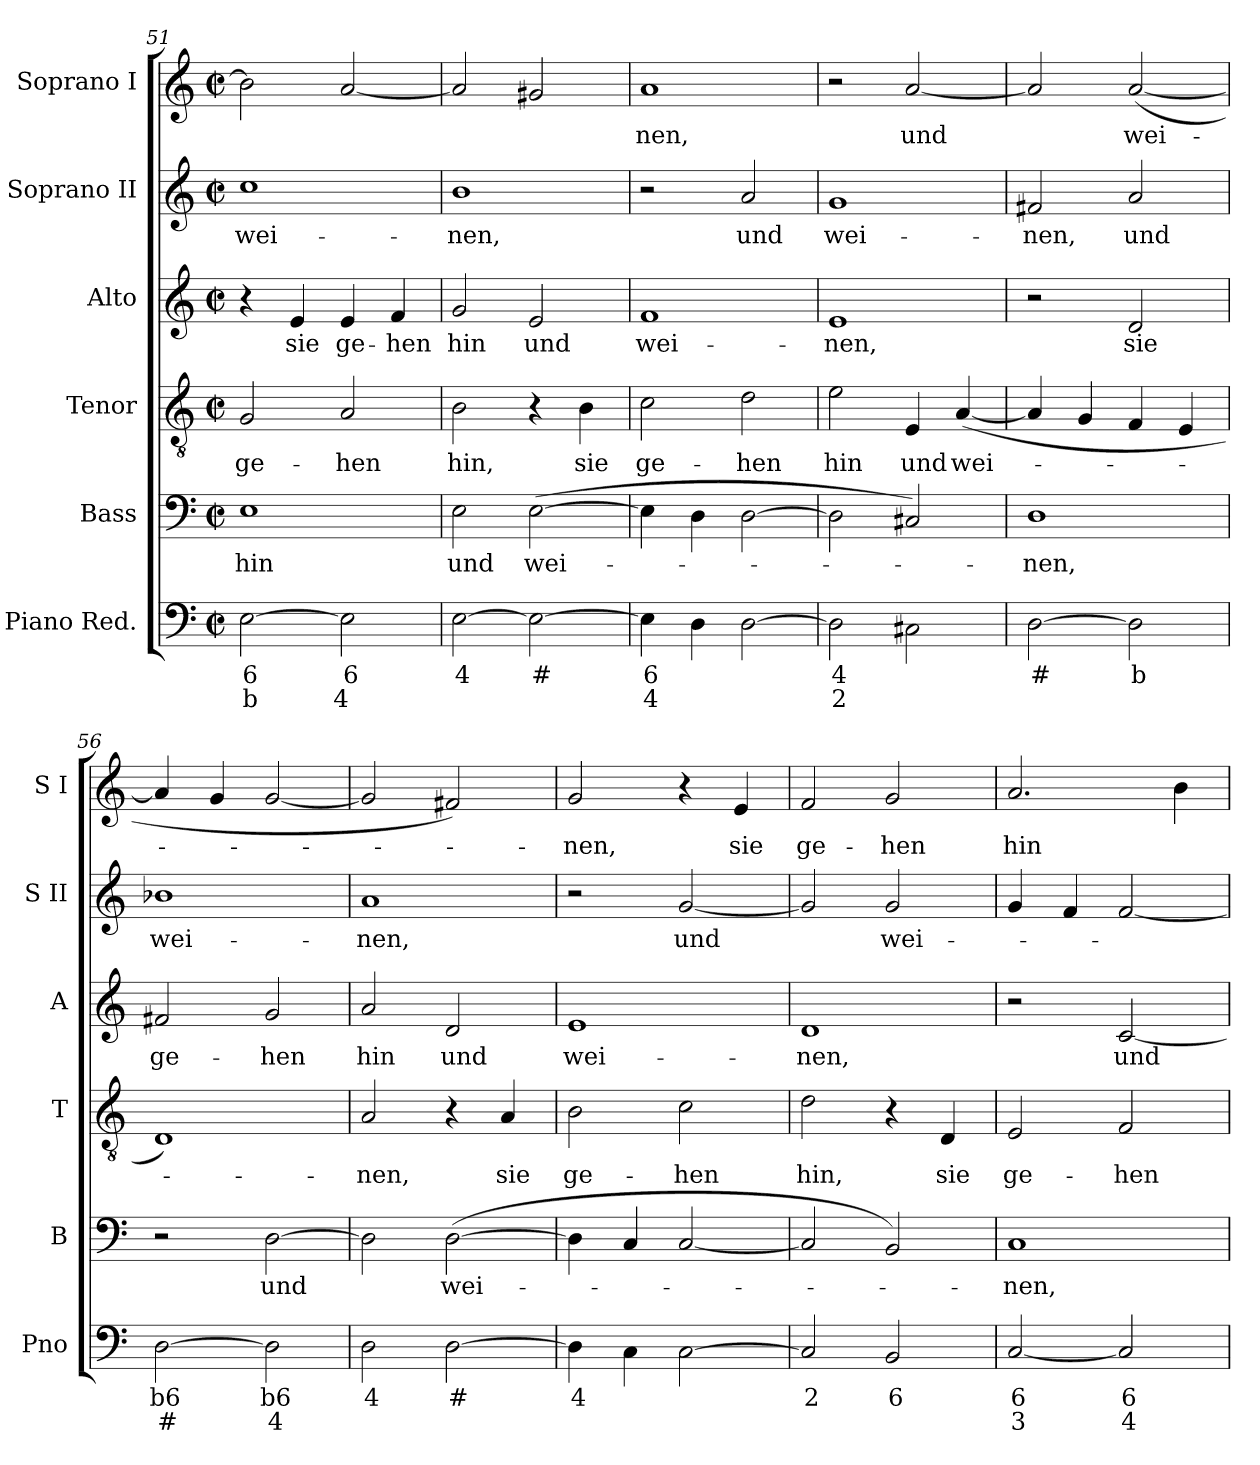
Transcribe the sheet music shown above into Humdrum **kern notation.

**kern	**text	**text	**kern	**text	**kern	**text	**kern	**text	**kern	**text	**kern	**text
*part6	*part6	*part6	*part5	*part5	*part4	*part4	*part3	*part3	*part2	*part2	*part1	*part1
*staff6	*staff6	*staff6	*staff5	*staff5	*staff4	*staff4	*staff3	*staff3	*staff2	*staff2	*staff1	*staff1
*I"Piano Red.	*	*	*I"Bass	*	*I"Tenor	*	*I"Alto	*	*I"Soprano II	*	*I"Soprano I	*
*I'Pno	*	*	*I'B	*	*I'T	*	*I'A	*	*I'S II	*	*I'S I	*
*clefF4	*	*	*clefF4	*	*clefGv2	*	*clefG2	*	*clefG2	*	*clefG2	*
*	*	*	*ITrd7c12	*	*ITrd7c12	*	*	*	*	*	*	*
*k[]	*	*	*k[]	*	*k[]	*	*k[]	*	*k[]	*	*k[]	*
*M2/2	*	*	*M2/2	*	*M2/2	*	*M2/2	*	*M2/2	*	*M2/2	*
*met(c|)	*	*	*met(c|)	*	*met(c|)	*	*met(c|)	*	*met(c|)	*	*met(c|)	*
=51	=51	=51	=51	=51	=51	=51	=51	=51	=51	=51	=51	=51
[2E\	6	b	1EE	hin	2GG/	ge-	4r	.	1cc	wei-	2b\]	.
.	.	.	.	.	.	.	4e/	sie	.	.	.	.
2E\]	6	4	.	.	2AA/	-hen	4e/	ge-	.	.	[2a/	.
.	.	.	.	.	.	.	4f/	-hen	.	.	.	.
=52	=52	=52	=52	=52	=52	=52	=52	=52	=52	=52	=52	=52
[2E\	4	.	2EE\	und	2BB\	hin,	2g/	hin	1b	-nen,	2a/]	.
2E\_	#	.	(>[2EE\	wei-	4r	.	2e/	und	.	.	2g#X/	.
.	.	.	.	.	4BB\	sie	.	.	.	.	.	.
=53	=53	=53	=53	=53	=53	=53	=53	=53	=53	=53	=53	=53
4E\]	6	4	4EE\]	.	2C\	ge-	1f	wei-	2r	.	1a	-nen,
4D\	.	.	4DD\	.	.	.	.	.	.	.	.	.
[2D\	.	.	[2DD\	.	2D\	-hen	.	.	2a/	und	.	.
=54	=54	=54	=54	=54	=54	=54	=54	=54	=54	=54	=54	=54
2D\]	4	2	2DD\]	.	2E\	hin	1e	-nen,	1g	wei-	2r	.
2C#X\	.	.	2CC#X/)	.	4EE/	und	.	.	.	.	[2a/	und
.	.	.	.	.	(<[4AA/	wei-	.	.	.	.	.	.
=55	=55	=55	=55	=55	=55	=55	=55	=55	=55	=55	=55	=55
[2D\	#	.	1DD	-nen,	4AA/]	.	2r	.	2f#X/	-nen,	2a/]	.
.	.	.	.	.	4GG/	.	.	.	.	.	.	.
2D\]	b	.	.	.	4FF/	.	2d/	sie	2a/	und	(<[2a/	wei-
.	.	.	.	.	4EE/	.	.	.	.	.	.	.
=56	=56	=56	=56	=56	=56	=56	=56	=56	=56	=56	=56	=56
[2D\	b6	#	2r	.	1DD)	.	2f#X/	ge-	1b-X	wei-	4a/]	.
.	.	.	.	.	.	.	.	.	.	.	4g/	.
2D\]	b6	4	[2DD\	und	.	.	2g/	-hen	.	.	[2g/	.
=57	=57	=57	=57	=57	=57	=57	=57	=57	=57	=57	=57	=57
2D\	4	.	2DD\]	.	2AA/	-nen,	2a/	hin	1a	-nen,	2g/]	.
[2D\	#	.	(>[2DD\	wei-	4r	.	2d/	und	.	.	2f#X/)	.
.	.	.	.	.	4AA/	sie	.	.	.	.	.	.
=58	=58	=58	=58	=58	=58	=58	=58	=58	=58	=58	=58	=58
4D\]	4	.	4DD\]	.	2BB\	ge-	1e	wei-	2r	.	2g/	-nen,
4C\	.	.	4CC/	.	.	.	.	.	.	.	.	.
[2C\	.	.	[2CC/	.	2C\	-hen	.	.	[2g/	und	4r	.
.	.	.	.	.	.	.	.	.	.	.	4e/	sie
=59	=59	=59	=59	=59	=59	=59	=59	=59	=59	=59	=59	=59
2C/]	2	.	2CC/]	.	2D\	hin,	1d	-nen,	2g/]	.	2f/	ge-
2BB/	6	.	2BBB/)	.	4r	.	.	.	2g/	wei-	2g/	-hen
.	.	.	.	.	4DD/	sie	.	.	.	.	.	.
=60	=60	=60	=60	=60	=60	=60	=60	=60	=60	=60	=60	=60
[2C/	6	3	1CC	-nen,	2EE/	ge-	2r	.	4g/	.	2.a/	hin
.	.	.	.	.	.	.	.	.	4f/	.	.	.
2C/]	6	4	.	.	2FF/	-hen	[2c/	und	[2f/	.	.	.
.	.	.	.	.	.	.	.	.	.	.	4b\	.
=	=	=	=	=	=	=	=	=	=	=	=	=
*-	*-	*-	*-	*-	*-	*-	*-	*-	*-	*-	*-	*-
